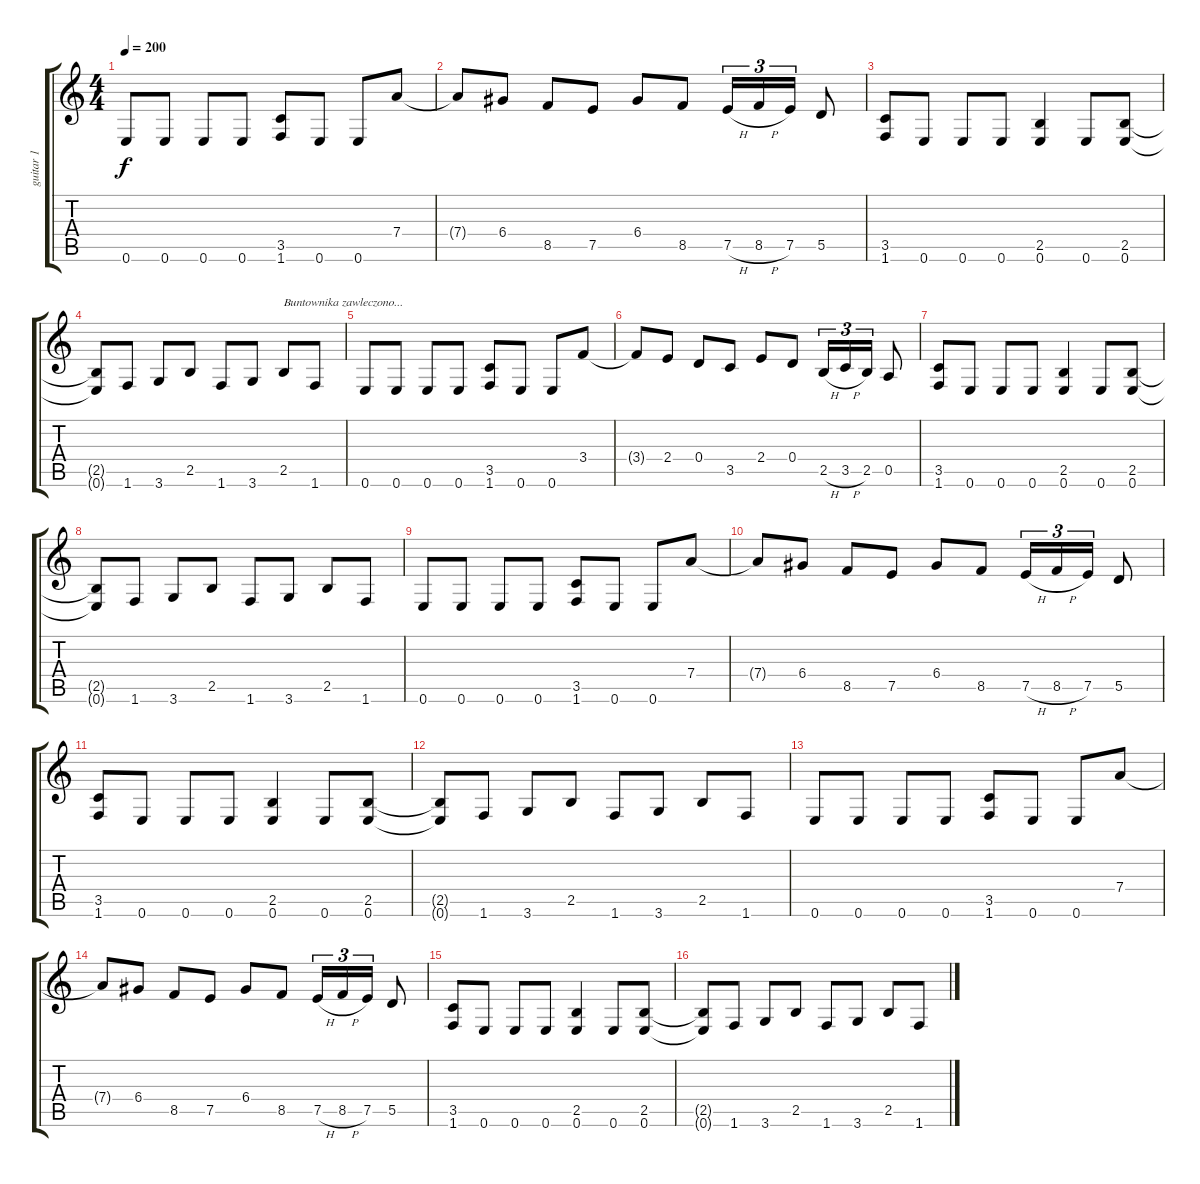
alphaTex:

\track ("guitar 1" "guitar 1") {instrument distortionguitar}
\staff {score tabs}
\tuning (E4 B3 G3 D3 A2 E2) {hide}
\ts (4 4)
\tempo 200
\clef g2
\ks c
0.6.8{dy f} 0.6.8 0.6.8 0.6.8 (3.5 1.6).8 0.6.8 0.6.8 7.4.8 |
7.4{t}.8 6.4.8 8.5.8 7.5.8 6.4.8 8.5.8 7.5{h}.16{tu (3 2)} 8.5{h}.16{tu (3 2)} 7.5.16{tu (3 2)} 5.5.8 |
(3.5 1.6).8 0.6.8 0.6.8 0.6.8 (2.5 0.6).4 0.6.8 (2.5 0.6).8 |
(2.5{t} 0.6{t}).8 1.6.8 3.6.8 2.5.8 1.6.8 3.6.8 2.5.8{txt "Buntownika zawleczono..."} 1.6.8 |
0.6.8 0.6.8 0.6.8 0.6.8 (3.5 1.6).8 0.6.8 0.6.8 3.4.8 |
3.4{t}.8 2.4.8 0.4.8 3.5.8 2.4.8 0.4.8 2.5{h}.16{tu (3 2)} 3.5{h}.16{tu (3 2)} 2.5.16{tu (3 2)} 0.5.8 |
(3.5 1.6).8 0.6.8 0.6.8 0.6.8 (2.5 0.6).4 0.6.8 (2.5 0.6).8 |
(2.5{t} 0.6{t}).8 1.6.8 3.6.8 2.5.8 1.6.8 3.6.8 2.5.8 1.6.8 |
0.6.8 0.6.8 0.6.8 0.6.8 (3.5 1.6).8 0.6.8 0.6.8 7.4.8 |
7.4{t}.8 6.4.8 8.5.8 7.5.8 6.4.8 8.5.8 7.5{h}.16{tu (3 2)} 8.5{h}.16{tu (3 2)} 7.5.16{tu (3 2)} 5.5.8 |
(3.5 1.6).8 0.6.8 0.6.8 0.6.8 (2.5 0.6).4 0.6.8 (2.5 0.6).8 |
(2.5{t} 0.6{t}).8 1.6.8 3.6.8 2.5.8 1.6.8 3.6.8 2.5.8 1.6.8 |
0.6.8 0.6.8 0.6.8 0.6.8 (3.5 1.6).8 0.6.8 0.6.8 7.4.8 |
7.4{t}.8 6.4.8 8.5.8 7.5.8 6.4.8 8.5.8 7.5{h}.16{tu (3 2)} 8.5{h}.16{tu (3 2)} 7.5.16{tu (3 2)} 5.5.8 |
(3.5 1.6).8 0.6.8 0.6.8 0.6.8 (2.5 0.6).4 0.6.8 (2.5 0.6).8 |
(2.5{t} 0.6{t}).8 1.6.8 3.6.8 2.5.8 1.6.8 3.6.8 2.5.8 1.6.8
